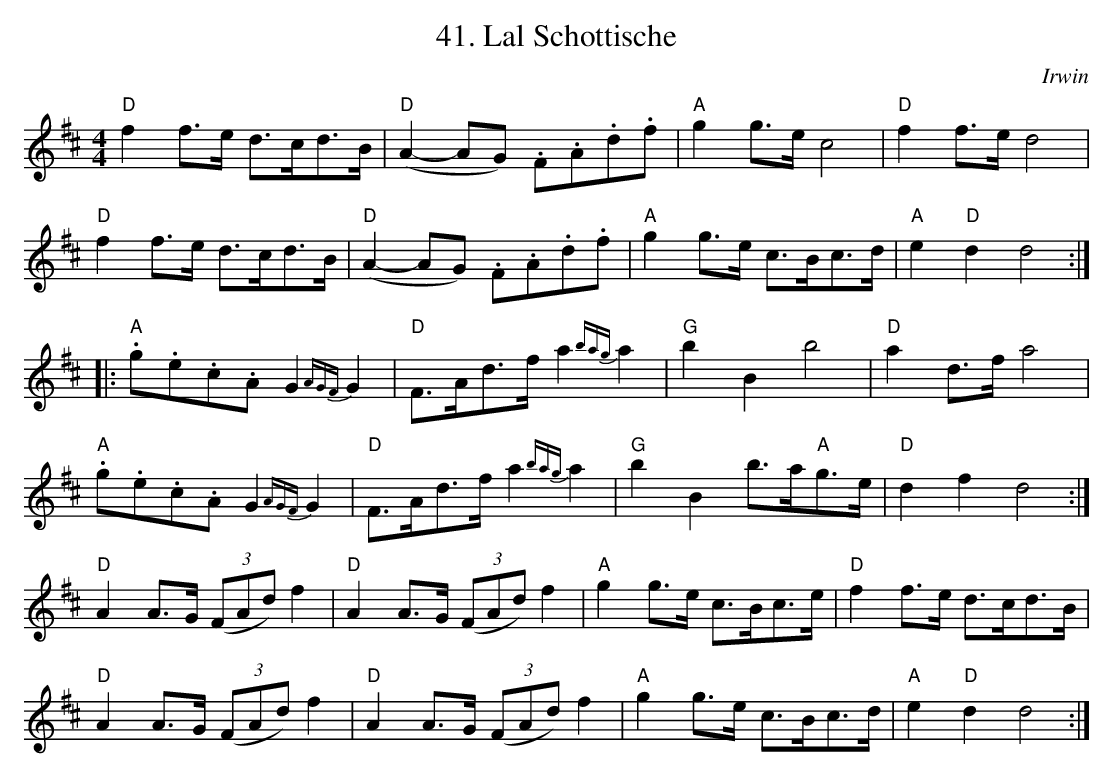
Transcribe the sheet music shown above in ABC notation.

X:1
T:41. Lal Schottische
C:Irwin
L:1/8
M:4/4
K:D
 "D"f2 f>e d>cd>B | "D"(A2- AG) .F.A.d.f | "A"g2 g>e c4 | "D"f2 f>e d4 |$ "D"f2 f>e d>cd>B | %5
 "D"(A2- AG) .F.A.d.f | "A"g2 g>e c>Bc>d | "A"e2 "D"d2 d4 ::$ "A".g.e.c.A G2{AGF} G2 | "D"F>Ad>f a2{bag} a2 | %10
 "G"b2 B2 b4 | "D"a2 d>f a4 |$ "A".g.e.c.A G2{AGF} G2 | "D"F>Ad>f a2{bag} a2 | "G"b2 B2 b>a"A"g>e | "D"d2 f2 d4 :|$ %16
 "D"A2 A>G (3(FAd) f2 | "D"A2 A>G (3(FAd) f2 | "A"g2 g>e c>Bc>e | "D"f2 f>e d>cd>B |$ "D"A2 A>G (3(FAd) f2 | %21
 "D"A2 A>G (3(FAd) f2 | "A"g2 g>e c>Bc>d | "A"e2 "D"d2 d4 :| %24
